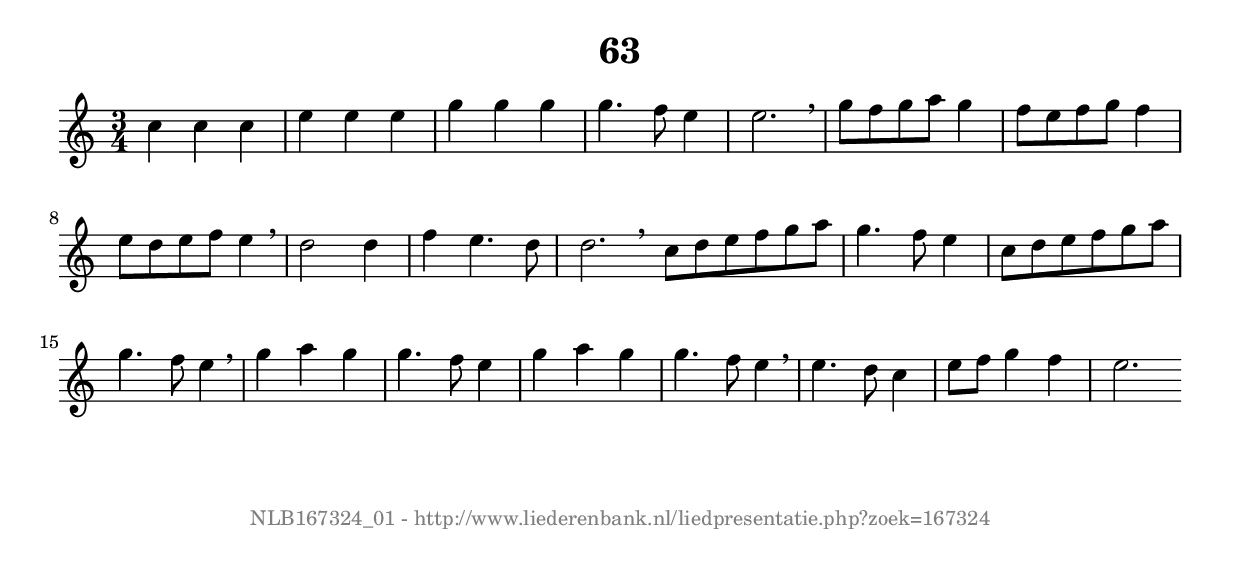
%
% produced by wce2krn 1.64 (7 June 2014)
%
\version"2.16"
#(append! paper-alist '(("long" . (cons (* 210 mm) (* 2000 mm)))))
#(set-default-paper-size "long")
sb = {\breathe}
mBreak = {\breathe }
bBreak = {\breathe }
x = {\once\override NoteHead #'style = #'cross }
gl=\glissando
itime={\override Staff.TimeSignature #'stencil = ##f }
ficta = {\once\set suggestAccidentals = ##t}
fine = {\once\override Score.RehearsalMark #'self-alignment-X = #1 \mark \markup {\italic{Fine}}}
dc = {\once\override Score.RehearsalMark #'self-alignment-X = #1 \mark \markup {\italic{D.C.}}}
dcf = {\once\override Score.RehearsalMark #'self-alignment-X = #1 \mark \markup {\italic{D.C. al Fine}}}
dcc = {\once\override Score.RehearsalMark #'self-alignment-X = #1 \mark \markup {\italic{D.C. al Coda}}}
ds = {\once\override Score.RehearsalMark #'self-alignment-X = #1 \mark \markup {\italic{D.S.}}}
dsf = {\once\override Score.RehearsalMark #'self-alignment-X = #1 \mark \markup {\italic{D.S. al Fine}}}
dsc = {\once\override Score.RehearsalMark #'self-alignment-X = #1 \mark \markup {\italic{D.S. al Coda}}}
pv = {\set Score.repeatCommands = #'((volta "1"))}
sv = {\set Score.repeatCommands = #'((volta "2"))}
tv = {\set Score.repeatCommands = #'((volta "3"))}
qv = {\set Score.repeatCommands = #'((volta "4"))}
xv = {\set Score.repeatCommands = #'((volta #f))}
\header{ tagline = ""
title = "63"
}
\score {{
\key c \major
\relative g'
{
\set melismaBusyProperties = #'()
\time 3/4
\tempo 4=120
\override Score.MetronomeMark #'transparent = ##t
\override Score.RehearsalMark #'break-visibility = #(vector #t #t #f)
c4 c c e e e g g g g4. f8 e4 e2. \mBreak \bar "|"
g8 f g a g4 f8 e f g f4 e8 d e f e4 \sb d2 d4 f4 e4. d8 d2. \bar":|:" \bBreak
c8 d e f g a g4. f8 e4 c8 d e f g a g4. f8 e4 \mBreak \bar "|"
g4 a g g4. f8 e4 g a g g4. f8 e4 \sb e4. d8 c4 e8 f g4 f e2. \bar":|"
 }}
 \midi { }
 \layout {
            indent = 0.0\cm
}
}
\markup { \vspace #0 } \markup { \with-color #grey \fill-line { \center-column { \smaller "NLB167324_01 - http://www.liederenbank.nl/liedpresentatie.php?zoek=167324" } } }
